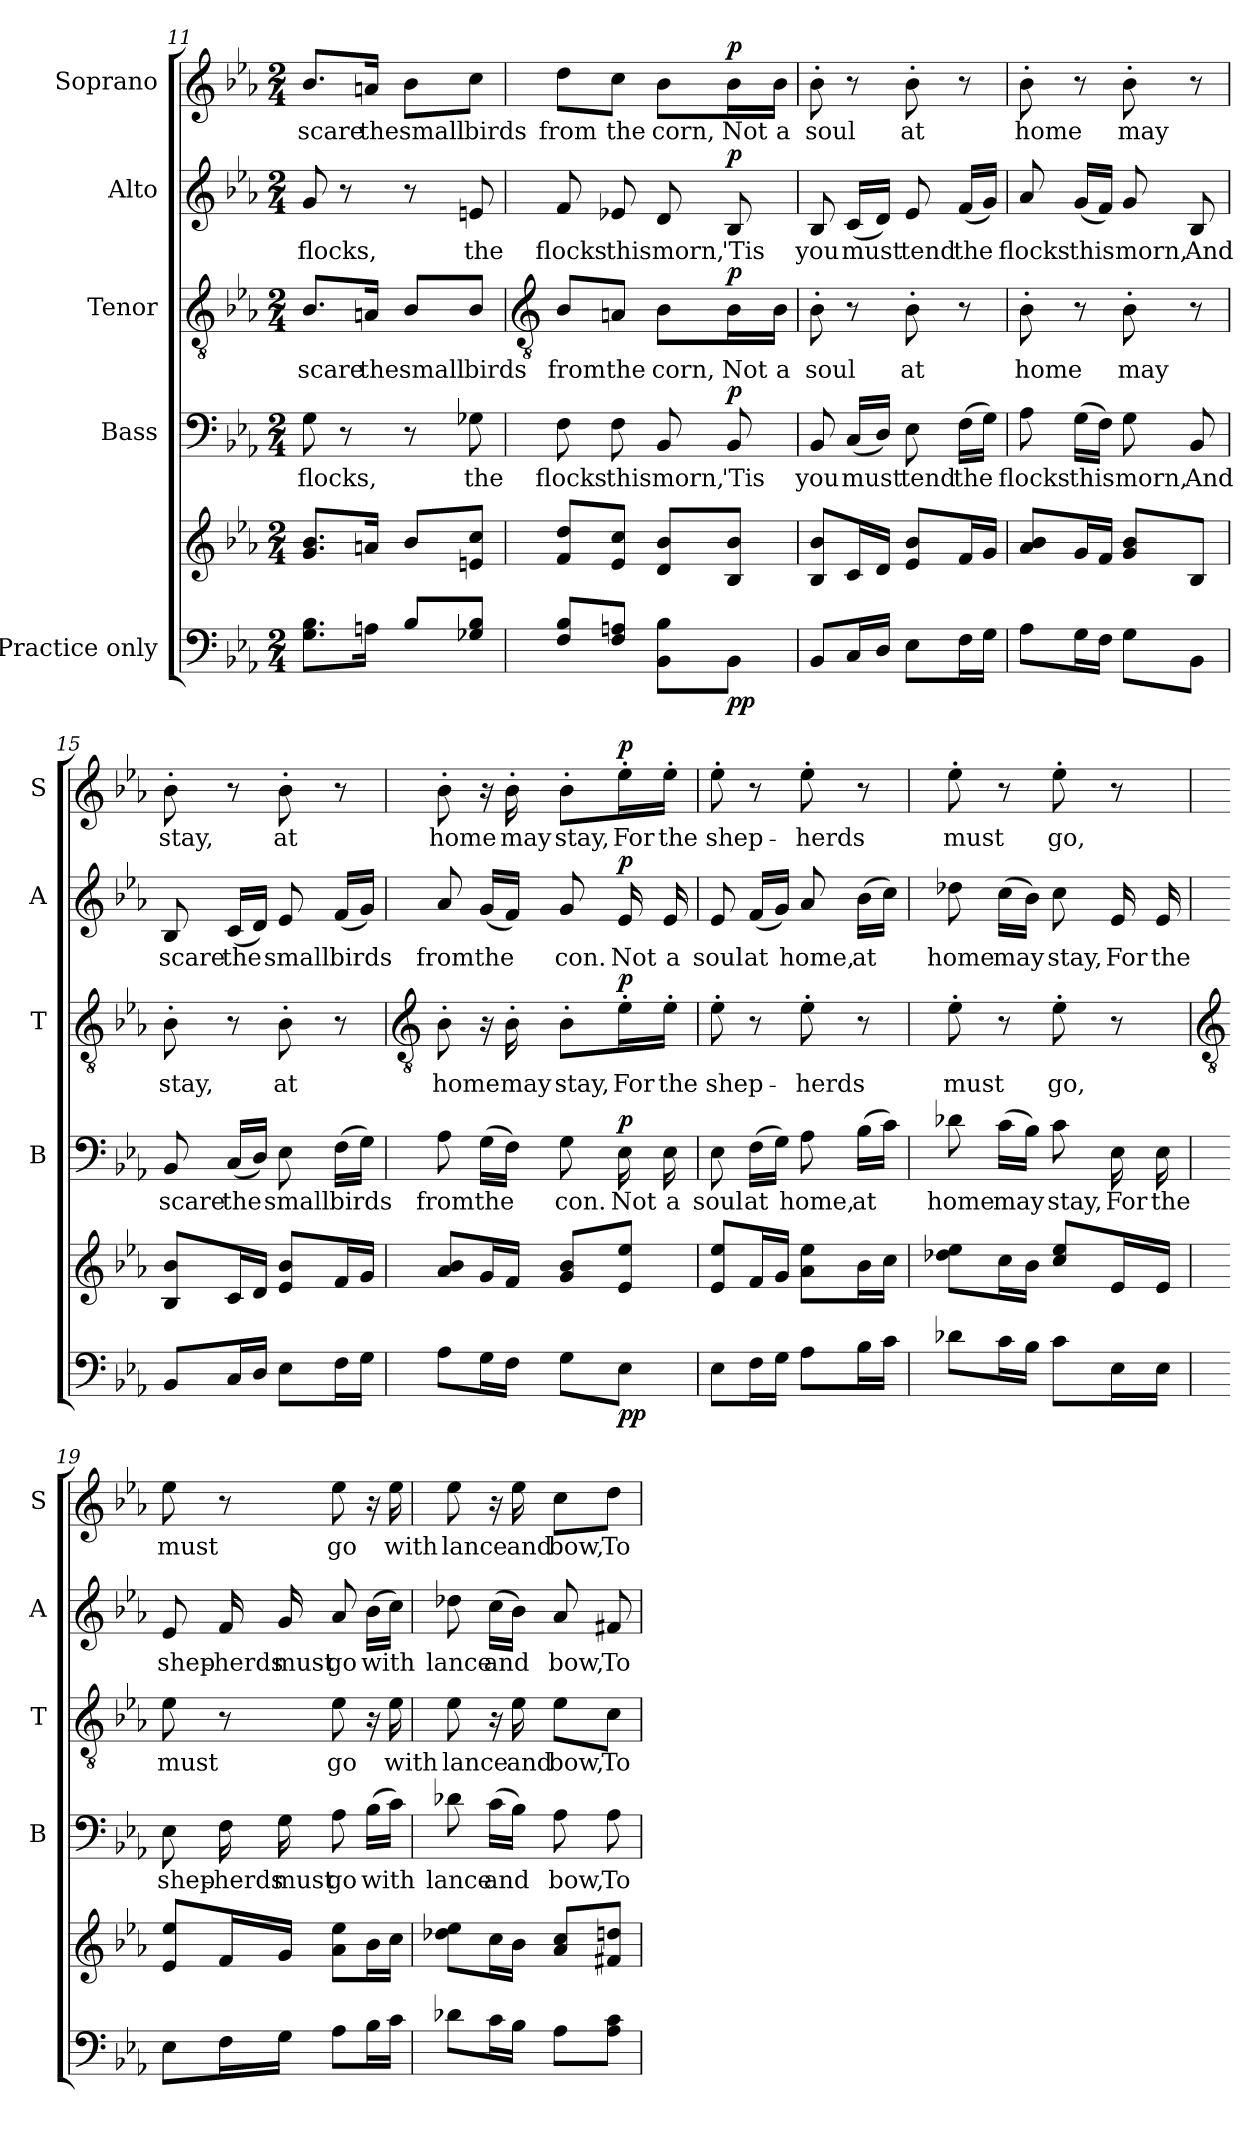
**kern	**kern	**dynam	**kern	**text	**dynam	**kern	**text	**dynam	**kern	**text	**dynam	**kern	**text	**dynam
*part5	*part5	*part5	*part4	*part4	*part4	*part3	*part3	*part3	*part2	*part2	*part2	*part1	*part1	*part1
*staff6	*staff5	*staff5/6	*staff4	*staff4	*staff4	*staff3	*staff3	*staff3	*staff2	*staff2	*staff2	*staff1	*staff1	*staff1
*I"Practice only	*	*	*I"Bass	*	*	*I"Tenor	*	*	*I"Alto	*	*	*I"Soprano	*	*
*	*	*	*I'B	*	*	*I'T	*	*	*I'A	*	*	*I'S	*	*
*clefF4	*clefG2	*	*clefF4	*	*	*clefGv2	*	*	*clefG2	*	*	*clefG2	*	*
*k[b-e-a-]	*k[b-e-a-]	*	*k[b-e-a-]	*	*	*k[b-e-a-]	*	*	*k[b-e-a-]	*	*	*k[b-e-a-]	*	*
*E-:	*E-:	*	*E-:	*	*	*E-:	*	*	*E-:	*	*	*E-:	*	*
*M2/4	*M2/4	*	*M2/4	*	*	*M2/4	*	*	*M2/4	*	*	*M2/4	*	*
=11	=11	=11	=11	=11	=11	=11	=11	=11	=11	=11	=11	=11	=11	=11
!	!	!	!	!LO:LY:b	!	!	!LO:LY:b	!	!	!LO:LY:b	!	!	!LO:LY:b	!
8.G 8.B-L	8.g 8.b-L	.	8G	flocks,	.	8.B-/L	scare	.	8g	flocks,	.	8.b-/L	scare	.
.	.	.	8r	.	.	.	.	.	8r	.	.	.	.	.
!	!	!	!	!	!	!	!LO:LY:b	!	!	!	!	!	!LO:LY:b	!
16AnJ	16anJ	.	.	.	.	16An/Jk	the	.	.	.	.	16an/Jk	the	.
!	!	!	!	!	!	!	!LO:LY:b	!	!	!	!	!	!LO:LY:b	!
8B-/L	8b-L	.	8r	.	.	8B-/L	small	.	8r	.	.	8b-\L	small	.
!	!	!	!	!LO:LY:b	!	!	!LO:LY:b	!	!	!LO:LY:b	!	!	!LO:LY:b	!
8G-X/ 8B-/J	8en 8ccJ	.	8G-X	the	.	8B-/J	birds	.	8en	the	.	8cc\J	birds	.
!!LO:LB:g=z
=12	=12	=12	=12	=12	=12	=12	=12	=12	=12	=12	=12	=12	=12	=12
*	*	*	*	*	*	*clefGv2	*	*	*	*	*	*	*	*
!	!	!	!	!LO:LY:b	!	!	!LO:LY:b	!	!	!LO:LY:b	!	!	!LO:LY:b	!
8F/ 8B-/L	8f 8ddL	.	8F	flocks	.	8B-/L	from	.	8f	flocks	.	8dd\L	from	.
!	!	!	!	!LO:LY:b	!	!	!LO:LY:b	!	!	!LO:LY:b	!	!	!LO:LY:b	!
8F 8AnJ	8e- 8ccJ	.	8F	this	.	8An/J	the	.	8e-X	this	.	8cc\J	the	.
!	!	!	!	!LO:LY:b	!	!	!LO:LY:b	!	!	!LO:LY:b	!	!	!LO:LY:b	!
8BB- 8B-L	8d 8b-L	.	8BB-	morn,	.	8B-\L	corn,	.	8d	morn,	.	8b-\L	corn,	.
!	!	!LO:DY:b=2	!	!LO:LY:b	!	!	!LO:LY:b	!	!	!LO:LY:b	!	!	!LO:LY:b	!
!	!	!LO:DY:n=1:b	!	!	!LO:DY:b	!	!	!LO:DY:b	!	!	!LO:DY:b	!	!	!LO:DY:b
8BB-J	8B- 8b-J	p p	8BB-	'Tis	p	16B-\L	Not	p	8B-	'Tis	p	16b-\L	Not	p
!	!	!	!	!	!	!	!LO:LY:b	!	!	!	!	!	!LO:LY:b	!
.	.	.	.	.	.	16B-\JJ	a	.	.	.	.	16b-\JJ	a	.
=13	=13	=13	=13	=13	=13	=13	=13	=13	=13	=13	=13	=13	=13	=13
!	!	!	!	!LO:LY:b	!	!	!LO:LY:b	!	!	!LO:LY:b	!	!	!LO:LY:b	!
8BB-L	8B- 8b-L	.	8BB-	you	.	8B-'	soul	.	8B-	you	.	8b-'	soul	.
!	!	!	!	!LO:LY:b	!	!	!	!	!	!LO:LY:b	!	!	!	!
16CL	16cL	.	(<16CLL	must	.	8r	.	.	(<16cLL	must	.	8r	.	.
16DJJ	16dJJ	.	16DJJ)	.	.	.	.	.	16dJJ)	.	.	.	.	.
!	!	!	!	!LO:LY:b	!	!	!LO:LY:b	!	!	!LO:LY:b	!	!	!LO:LY:b	!
8E-L	8e- 8b-L	.	8E-	tend	.	8B-'	at	.	8e-	tend	.	8b-'	at	.
!	!	!	!	!LO:LY:b	!	!	!	!	!	!LO:LY:b	!	!	!	!
16FL	16fL	.	(>16FLL	the	.	8r	.	.	(<16fLL	the	.	8r	.	.
16GJJ	16gJJ	.	16GJJ)	.	.	.	.	.	16gJJ)	.	.	.	.	.
=14	=14	=14	=14	=14	=14	=14	=14	=14	=14	=14	=14	=14	=14	=14
!	!	!	!	!LO:LY:b	!	!	!LO:LY:b	!	!	!LO:LY:b	!	!	!LO:LY:b	!
8A-L	8a- 8b-L	.	8A-	flocks	.	8B-'	home	.	8a-	flocks	.	8b-'	home	.
!	!	!	!	!LO:LY:b	!	!	!	!	!	!LO:LY:b	!	!	!	!
16GL	16gL	.	(>16GLL	this	.	8r	.	.	(<16gLL	this	.	8r	.	.
16FJJ	16fJJ	.	16FJJ)	.	.	.	.	.	16fJJ)	.	.	.	.	.
!	!	!	!	!LO:LY:b	!	!	!LO:LY:b	!	!	!LO:LY:b	!	!	!LO:LY:b	!
8GL	8g 8b-L	.	8G	morn,	.	8B-'	may	.	8g	morn,	.	8b-'	may	.
!	!	!	!	!LO:LY:b	!	!	!	!	!	!LO:LY:b	!	!	!	!
8BB-J	8B-J	.	8BB-	And	.	8r	.	.	8B-	And	.	8r	.	.
=15	=15	=15	=15	=15	=15	=15	=15	=15	=15	=15	=15	=15	=15	=15
!	!	!	!	!LO:LY:b	!	!	!LO:LY:b	!	!	!LO:LY:b	!	!	!LO:LY:b	!
8BB-L	8B- 8b-L	.	8BB-	scare	.	8B-'	stay,	.	8B-	scare	.	8b-'	stay,	.
!	!	!	!	!LO:LY:b	!	!	!	!	!	!LO:LY:b	!	!	!	!
16CL	16cL	.	(<16CLL	the	.	8r	.	.	(<16cLL	the	.	8r	.	.
16DJJ	16dJJ	.	16DJJ)	.	.	.	.	.	16dJJ)	.	.	.	.	.
!	!	!	!	!LO:LY:b	!	!	!LO:LY:b	!	!	!LO:LY:b	!	!	!LO:LY:b	!
8E-L	8e- 8b-L	.	8E-	small	.	8B-'	at	.	8e-	small	.	8b-'	at	.
!	!	!	!	!LO:LY:b	!	!	!	!	!	!LO:LY:b	!	!	!	!
16FL	16fL	.	(>16FLL	birds	.	8r	.	.	(<16fLL	birds	.	8r	.	.
16GJJ	16gJJ	.	16GJJ)	.	.	.	.	.	16gJJ)	.	.	.	.	.
!!LO:LB:g=z
=16	=16	=16	=16	=16	=16	=16	=16	=16	=16	=16	=16	=16	=16	=16
*	*	*	*	*	*	*clefGv2	*	*	*	*	*	*	*	*
!	!	!	!	!LO:LY:b	!	!	!LO:LY:b	!	!	!LO:LY:b	!	!	!LO:LY:b	!
8A-L	8a- 8b-L	.	8A-	from	.	8B-'	home	.	8a-	from	.	8b-'	home	.
!	!	!	!	!LO:LY:b	!	!	!	!	!	!LO:LY:b	!	!	!	!
16GL	16gL	.	(>16GLL	the	.	16r	.	.	(<16gLL	the	.	16r	.	.
!	!	!	!	!	!	!	!LO:LY:b	!	!	!	!	!	!LO:LY:b	!
16FJJ	16fJJ	.	16FJJ)	.	.	16B-'	may	.	16fJJ)	.	.	16b-'	may	.
!	!	!	!	!LO:LY:b	!	!	!LO:LY:b	!	!	!LO:LY:b	!	!	!LO:LY:b	!
8GL	8g 8b-L	.	8G	con.	.	8B-'\L	stay,	.	8g	con.	.	8b-'\L	stay,	.
!	!	!LO:DY:b=2	!	!LO:LY:b	!	!	!LO:LY:b	!	!	!LO:LY:b	!	!	!LO:LY:b	!
!	!	!LO:DY:n=1:b	!	!	!LO:DY:b	!	!	!LO:DY:b	!	!	!LO:DY:b	!	!	!LO:DY:b
8E-J	8e- 8ee-J	p p	16E-	Not	p	16e-'\L	For	p	16e-	Not	p	16ee-'\L	For	p
!	!	!	!	!LO:LY:b	!	!	!LO:LY:b	!	!	!LO:LY:b	!	!	!LO:LY:b	!
.	.	.	16E-	a	.	16e-'\JJ	the	.	16e-	a	.	16ee-'\JJ	the	.
=17	=17	=17	=17	=17	=17	=17	=17	=17	=17	=17	=17	=17	=17	=17
!	!	!	!	!LO:LY:b	!	!	!LO:LY:b	!	!	!LO:LY:b	!	!	!LO:LY:b	!
8E-L	8e- 8ee-L	.	8E-	soul	.	8e-'	shep-	.	8e-	soul	.	8ee-'	shep-	.
!	!	!	!	!LO:LY:b	!	!	!	!	!	!LO:LY:b	!	!	!	!
16FL	16fL	.	(>16FLL	at	.	8r	.	.	(<16fLL	at	.	8r	.	.
16GJJ	16gJJ	.	16GJJ)	.	.	.	.	.	16gJJ)	.	.	.	.	.
!	!	!	!	!LO:LY:b	!	!	!LO:LY:b	!	!	!LO:LY:b	!	!	!LO:LY:b	!
8A-L	8a- 8ee-L	.	8A-	home,	.	8e-'	-herds	.	8a-	home,	.	8ee-'	-herds	.
!	!	!	!	!LO:LY:b	!	!	!	!	!	!LO:LY:b	!	!	!	!
16B-L	16b-L	.	(>16B-LL	at	.	8r	.	.	(>16b-LL	at	.	8r	.	.
16cJJ	16ccJJ	.	16cJJ)	.	.	.	.	.	16ccJJ)	.	.	.	.	.
=18	=18	=18	=18	=18	=18	=18	=18	=18	=18	=18	=18	=18	=18	=18
!	!	!	!	!LO:LY:b	!	!	!LO:LY:b	!	!	!LO:LY:b	!	!	!LO:LY:b	!
8d-XL	8dd-X 8ee-L	.	8d-X	home	.	8e-'	must	.	8dd-X	home	.	8ee-'	must	.
!	!	!	!	!LO:LY:b	!	!	!	!	!	!LO:LY:b	!	!	!	!
16cL	16ccL	.	(>16cLL	may	.	8r	.	.	(>16ccLL	may	.	8r	.	.
16B-JJ	16b-JJ	.	16B-JJ)	.	.	.	.	.	16b-JJ)	.	.	.	.	.
!	!	!	!	!LO:LY:b	!	!	!LO:LY:b	!	!	!LO:LY:b	!	!	!LO:LY:b	!
8cL	8cc 8ee-L	.	8c	stay,	.	8e-'	go,	.	8cc	stay,	.	8ee-'	go,	.
!	!	!	!	!LO:LY:b	!	!	!	!	!	!LO:LY:b	!	!	!	!
16E-L	16e-L	.	16E-	For	.	8r	.	.	16e-	For	.	8r	.	.
!	!	!	!	!LO:LY:b	!	!	!	!	!	!LO:LY:b	!	!	!	!
16E-JJ	16e-JJ	.	16E-	the	.	.	.	.	16e-	the	.	.	.	.
!!LO:LB:g=z
=19	=19	=19	=19	=19	=19	=19	=19	=19	=19	=19	=19	=19	=19	=19
*	*	*	*	*	*	*clefGv2	*	*	*	*	*	*	*	*
!	!	!	!	!LO:LY:b	!	!	!LO:LY:b	!	!	!LO:LY:b	!	!	!LO:LY:b	!
8E-L	8e- 8ee-L	.	8E-	shep-	.	8e-	must	.	8e-	shep-	.	8ee-	must	.
!	!	!	!	!LO:LY:b	!	!	!	!	!	!LO:LY:b	!	!	!	!
16FL	16fL	.	16F	-herds	.	8r	.	.	16f	-herds	.	8r	.	.
!	!	!	!	!LO:LY:b	!	!	!	!	!	!LO:LY:b	!	!	!	!
16GJJ	16gJJ	.	16G	must	.	.	.	.	16g	must	.	.	.	.
!	!	!	!	!LO:LY:b	!	!	!LO:LY:b	!	!	!LO:LY:b	!	!	!LO:LY:b	!
8A-L	8a- 8ee-L	.	8A-	go	.	8e-	go	.	8a-	go	.	8ee-	go	.
!	!	!	!	!LO:LY:b	!	!	!	!	!	!LO:LY:b	!	!	!	!
16B-L	16b-L	.	(>16B-LL	with	.	16r	.	.	(>16b-LL	with	.	16r	.	.
!	!	!	!	!	!	!	!LO:LY:b	!	!	!	!	!	!LO:LY:b	!
16cJJ	16ccJJ	.	16cJJ)	.	.	16e-	with	.	16ccJJ)	.	.	16ee-	with	.
=20	=20	=20	=20	=20	=20	=20	=20	=20	=20	=20	=20	=20	=20	=20
!	!	!	!	!LO:LY:b	!	!	!LO:LY:b	!	!	!LO:LY:b	!	!	!LO:LY:b	!
8d-XL	8dd-X 8ee-L	.	8d-X	lance	.	8e-	lance	.	8dd-X	lance	.	8ee-	lance	.
!	!	!	!	!LO:LY:b	!	!	!	!	!	!LO:LY:b	!	!	!	!
16cL	16ccL	.	(>16cLL	and	.	16r	.	.	(>16ccLL	and	.	16r	.	.
!	!	!	!	!	!	!	!LO:LY:b	!	!	!	!	!	!LO:LY:b	!
16B-JJ	16b-JJ	.	16B-JJ)	.	.	16e-	and	.	16b-JJ)	.	.	16ee-	and	.
!	!	!	!	!LO:LY:b	!	!	!LO:LY:b	!	!	!LO:LY:b	!	!	!LO:LY:b	!
8A-L	8a- 8ccL	.	8A-	bow,	.	8e-\L	bow,	.	8a-	bow,	.	8cc\L	bow,	.
!	!	!	!	!LO:LY:b	!	!	!LO:LY:b	!	!	!LO:LY:b	!	!	!LO:LY:b	!
8A- 8cJ	8f#X 8ddnJ	.	8A-	To	.	8c\J	To	.	8f#X	To	.	8dd\J	To	.
=	=	=	=	=	=	=	=	=	=	=	=	=	=	=
*-	*-	*-	*-	*-	*-	*-	*-	*-	*-	*-	*-	*-	*-	*-
